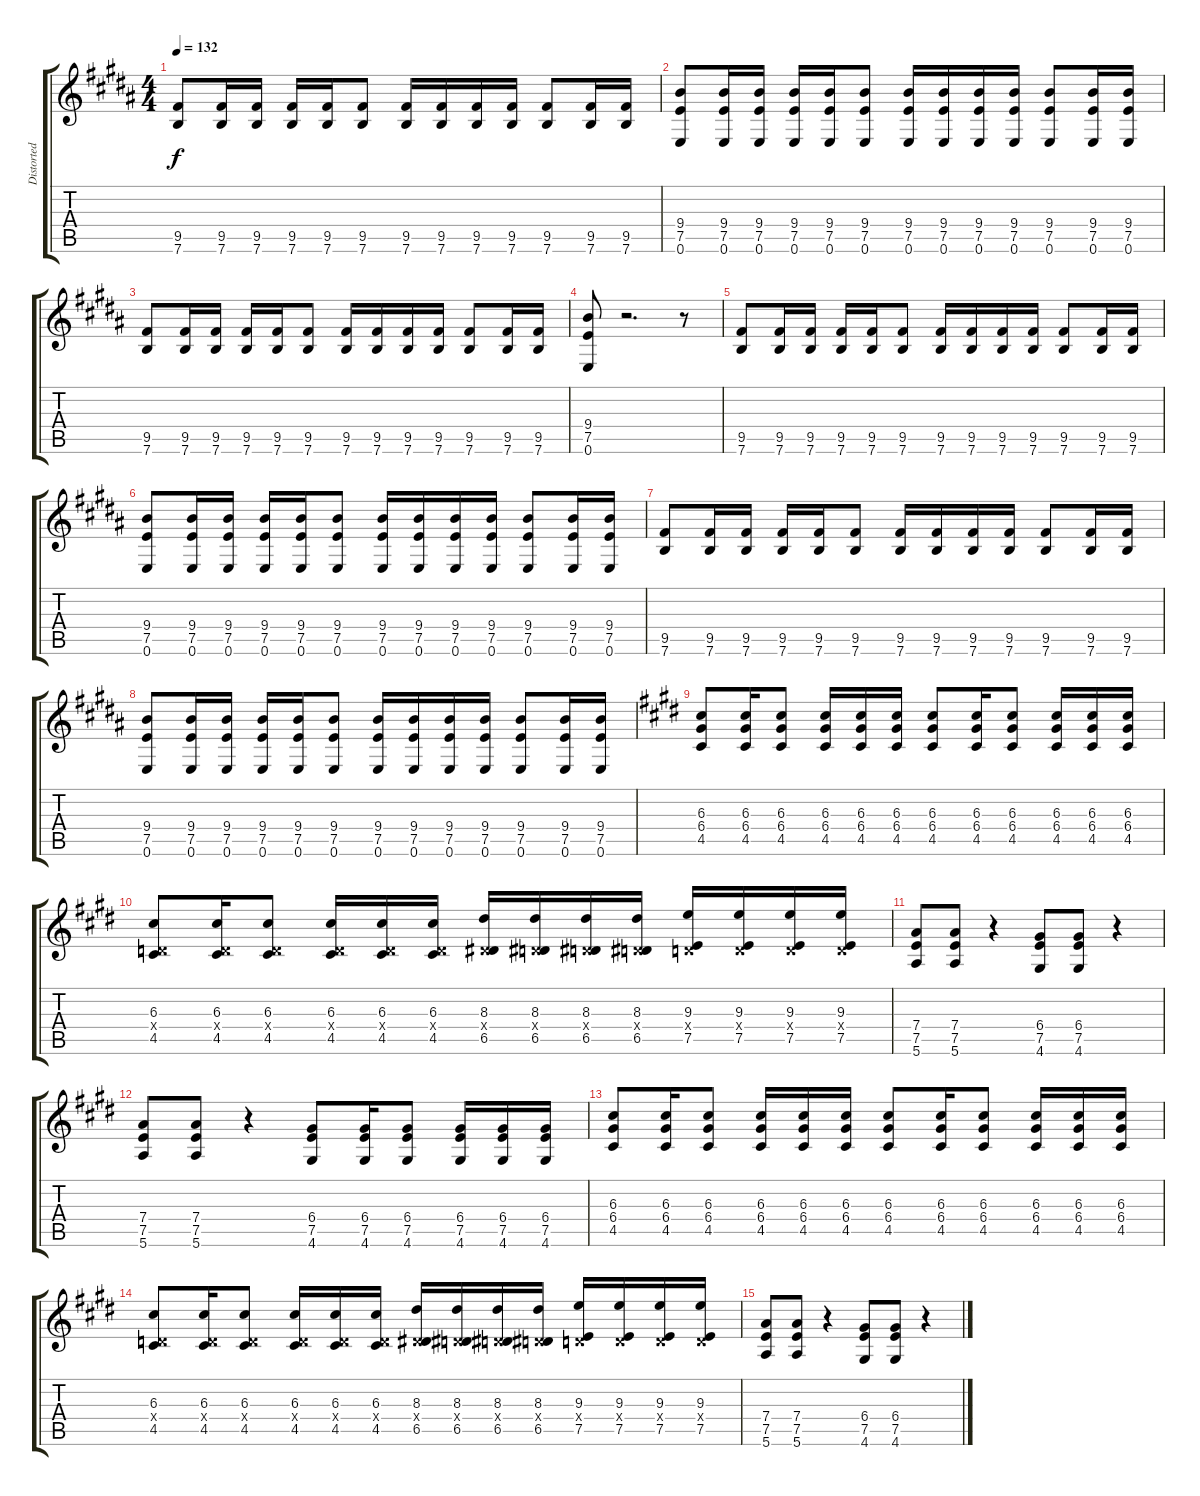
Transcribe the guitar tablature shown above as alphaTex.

\track ("Distorted Guitar (Matt Skiba)" "Distorted ") {instrument distortionguitar}
\staff {score tabs}
\tuning (E4 B3 G3 D3 A2 E2) {hide}
\ts (4 4)
\tempo 132
\clef g2
\ks b
(9.5 7.6).8{dy f} (9.5 7.6).16 (9.5 7.6).16 (9.5 7.6).16 (9.5 7.6).16 (9.5 7.6).8 (9.5 7.6).16 (9.5 7.6).16 (9.5 7.6).16 (9.5 7.6).16 (9.5 7.6).8 (9.5 7.6).16 (9.5 7.6).16 |
(9.4 7.5 0.6).8 (9.4 7.5 0.6).16 (9.4 7.5 0.6).16 (9.4 7.5 0.6).16 (9.4 7.5 0.6).16 (9.4 7.5 0.6).8 (9.4 7.5 0.6).16 (9.4 7.5 0.6).16 (9.4 7.5 0.6).16 (9.4 7.5 0.6).16 (9.4 7.5 0.6).8 (9.4 7.5 0.6).16 (9.4 7.5 0.6).16 |
(9.5 7.6).8 (9.5 7.6).16 (9.5 7.6).16 (9.5 7.6).16 (9.5 7.6).16 (9.5 7.6).8 (9.5 7.6).16 (9.5 7.6).16 (9.5 7.6).16 (9.5 7.6).16 (9.5 7.6).8 (9.5 7.6).16 (9.5 7.6).16 |
(9.4 7.5 0.6).8 r.2{d} r.8 |
(9.5 7.6).8 (9.5 7.6).16 (9.5 7.6).16 (9.5 7.6).16 (9.5 7.6).16 (9.5 7.6).8 (9.5 7.6).16 (9.5 7.6).16 (9.5 7.6).16 (9.5 7.6).16 (9.5 7.6).8 (9.5 7.6).16 (9.5 7.6).16 |
(9.4 7.5 0.6).8 (9.4 7.5 0.6).16 (9.4 7.5 0.6).16 (9.4 7.5 0.6).16 (9.4 7.5 0.6).16 (9.4 7.5 0.6).8 (9.4 7.5 0.6).16 (9.4 7.5 0.6).16 (9.4 7.5 0.6).16 (9.4 7.5 0.6).16 (9.4 7.5 0.6).8 (9.4 7.5 0.6).16 (9.4 7.5 0.6).16 |
(9.5 7.6).8 (9.5 7.6).16 (9.5 7.6).16 (9.5 7.6).16 (9.5 7.6).16 (9.5 7.6).8 (9.5 7.6).16 (9.5 7.6).16 (9.5 7.6).16 (9.5 7.6).16 (9.5 7.6).8 (9.5 7.6).16 (9.5 7.6).16 |
(9.4 7.5 0.6).8 (9.4 7.5 0.6).16 (9.4 7.5 0.6).16 (9.4 7.5 0.6).16 (9.4 7.5 0.6).16 (9.4 7.5 0.6).8 (9.4 7.5 0.6).16 (9.4 7.5 0.6).16 (9.4 7.5 0.6).16 (9.4 7.5 0.6).16 (9.4 7.5 0.6).8 (9.4 7.5 0.6).16 (9.4 7.5 0.6).16 |
\ks c#minor
(6.3 6.4 4.5).8 (6.3 6.4 4.5).16 (6.3 6.4 4.5).8 (6.3 6.4 4.5).16 (6.3 6.4 4.5).16 (6.3 6.4 4.5).16 (6.3 6.4 4.5).8 (6.3 6.4 4.5).16 (6.3 6.4 4.5).8 (6.3 6.4 4.5).16 (6.3 6.4 4.5).16 (6.3 6.4 4.5).16 |
(6.3 0.4{x} 4.5).8 (6.3 0.4{x} 4.5).16 (6.3 0.4{x} 4.5).8 (6.3 0.4{x} 4.5).16 (6.3 0.4{x} 4.5).16 (6.3 0.4{x} 4.5).16 (8.3 0.4{x} 6.5).16 (8.3 0.4{x} 6.5).16 (8.3 0.4{x} 6.5).16 (8.3 0.4{x} 6.5).16 (9.3 0.4{x} 7.5).16 (9.3 0.4{x} 7.5).16 (9.3 0.4{x} 7.5).16 (9.3 0.4{x} 7.5).16 |
(7.4 7.5 5.6).8 (7.4 7.5 5.6).8 r.4 (6.4 7.5 4.6).8 (6.4 7.5 4.6).8 r.4 |
(7.4 7.5 5.6).8 (7.4 7.5 5.6).8 r.4 (6.4 7.5 4.6).8 (6.4 7.5 4.6).16 (6.4 7.5 4.6).8 (6.4 7.5 4.6).16 (6.4 7.5 4.6).16 (6.4 7.5 4.6).16 |
(6.3 6.4 4.5).8 (6.3 6.4 4.5).16 (6.3 6.4 4.5).8 (6.3 6.4 4.5).16 (6.3 6.4 4.5).16 (6.3 6.4 4.5).16 (6.3 6.4 4.5).8 (6.3 6.4 4.5).16 (6.3 6.4 4.5).8 (6.3 6.4 4.5).16 (6.3 6.4 4.5).16 (6.3 6.4 4.5).16 |
(6.3 0.4{x} 4.5).8 (6.3 0.4{x} 4.5).16 (6.3 0.4{x} 4.5).8 (6.3 0.4{x} 4.5).16 (6.3 0.4{x} 4.5).16 (6.3 0.4{x} 4.5).16 (8.3 0.4{x} 6.5).16 (8.3 0.4{x} 6.5).16 (8.3 0.4{x} 6.5).16 (8.3 0.4{x} 6.5).16 (9.3 0.4{x} 7.5).16 (9.3 0.4{x} 7.5).16 (9.3 0.4{x} 7.5).16 (9.3 0.4{x} 7.5).16 |
(7.4 7.5 5.6).8 (7.4 7.5 5.6).8 r.4 (6.4 7.5 4.6).8 (6.4 7.5 4.6).8 r.4
